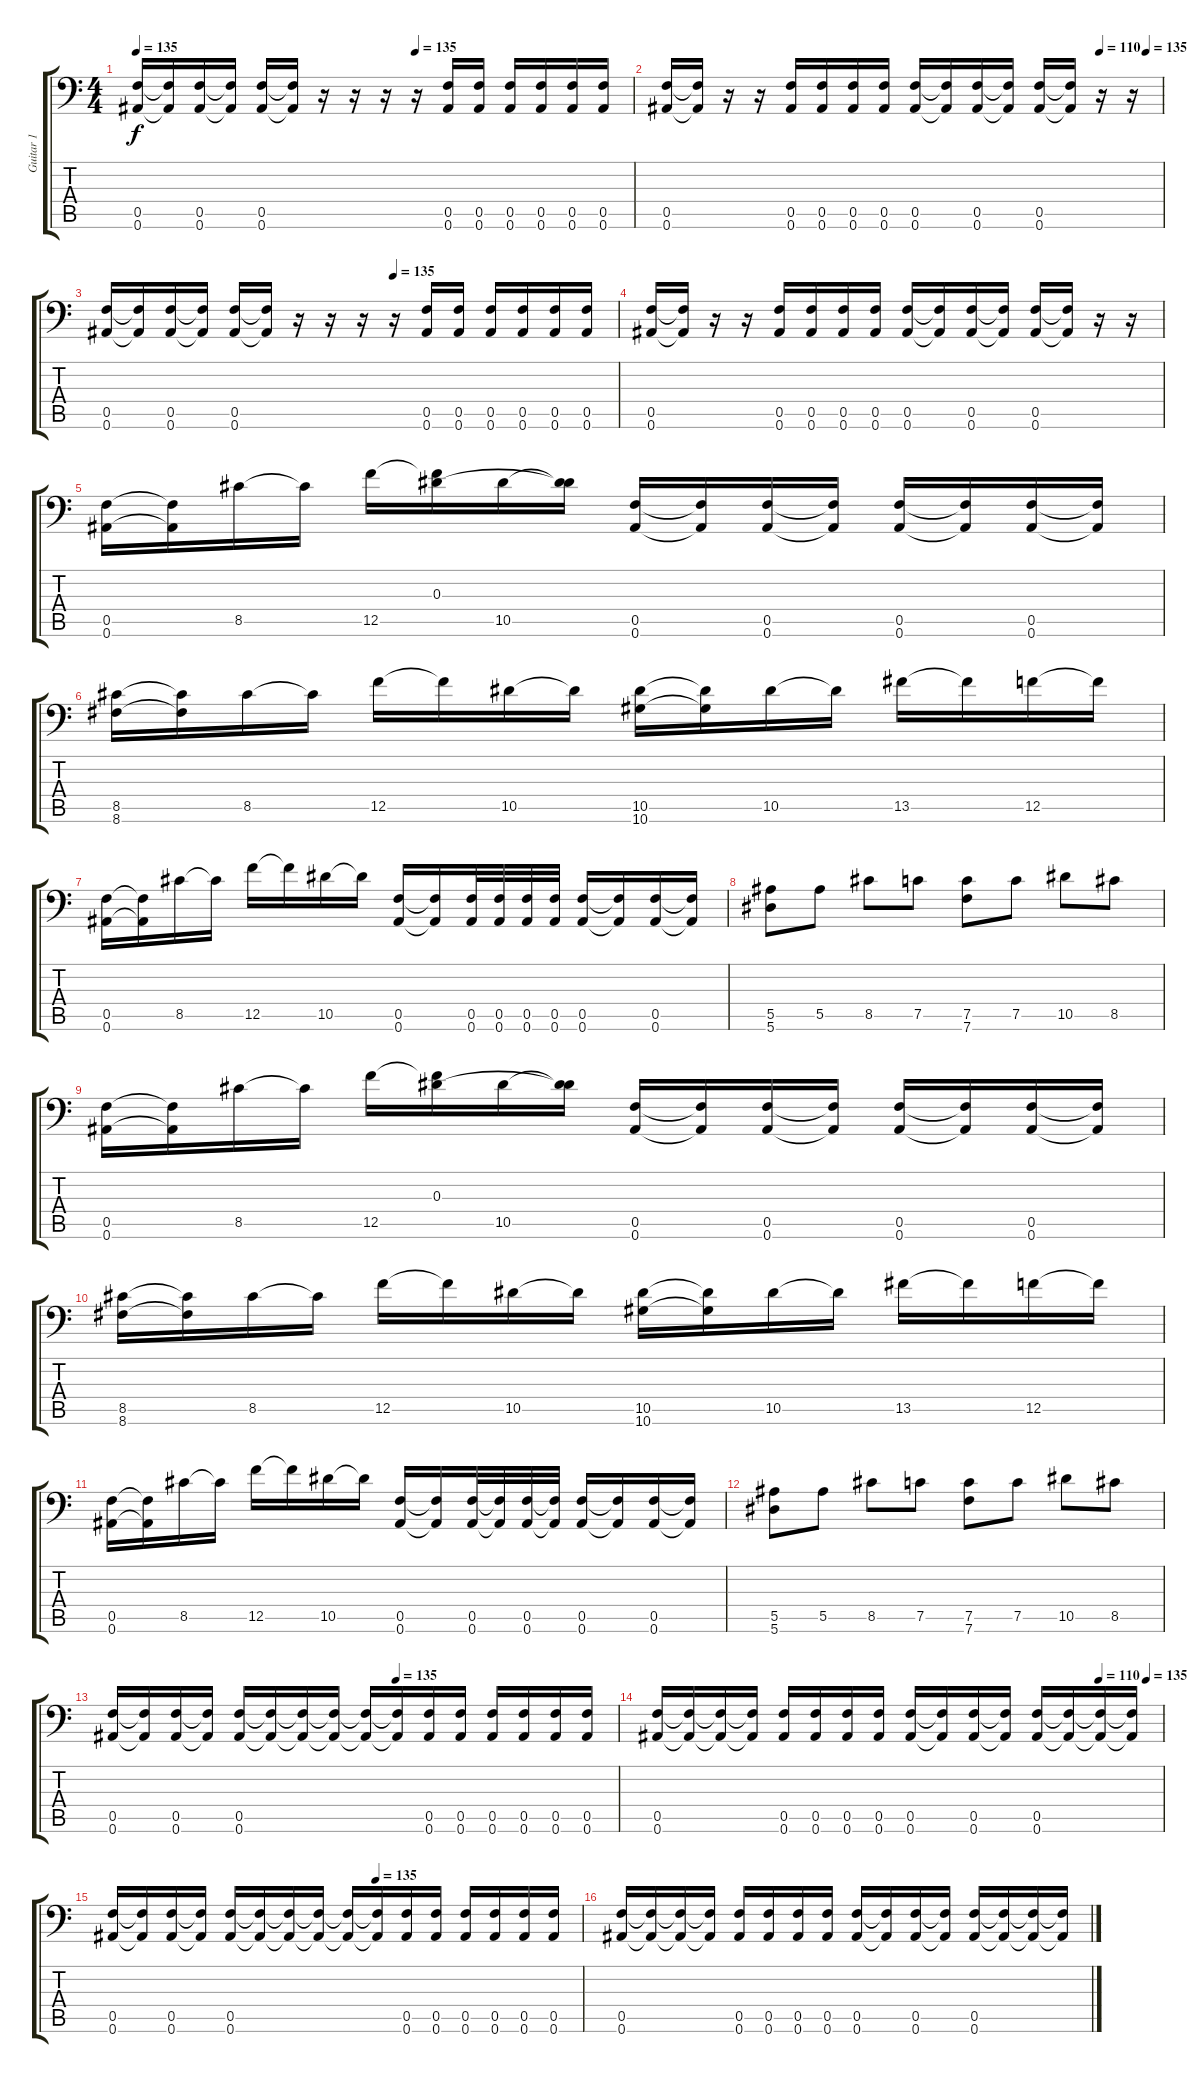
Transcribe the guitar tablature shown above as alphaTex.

\track ("Guitar 1" "Guitar 1") {instrument distortionguitar}
\staff {score tabs}
\tuning (C4 G3 Eb3 Bb2 F2 Bb1) {hide}
\ts (4 4)
\tempo 135
\tempo (135 0.5625)
\clef f4
\ks c
(0.5 0.6).16{dy f} (0.5{t} 0.6{t}).16 (0.5 0.6).16 (0.5{t} 0.6{t}).16 (0.5 0.6).16 (0.5{t} 0.6{t}).16 r.16 r.16 r.16 r.16 (0.5 0.6).16 (0.5 0.6).16 (0.5 0.6).16 (0.5 0.6).16 (0.5 0.6).16 (0.5 0.6).16 |
\tempo (110 0.875)
\tempo (135 0.96875)
(0.5 0.6).16 (0.5{t} 0.6{t}).16 r.16 r.16 (0.5 0.6).16 (0.5 0.6).16 (0.5 0.6).16 (0.5 0.6).16 (0.5 0.6).16 (0.5{t} 0.6{t}).16 (0.5 0.6).16 (0.5{t} 0.6{t}).16 (0.5 0.6).16 (0.5{t} 0.6{t}).16 r.16 r.16 |
\tempo (135 0.5625)
(0.5 0.6).16 (0.5{t} 0.6{t}).16 (0.5 0.6).16 (0.5{t} 0.6{t}).16 (0.5 0.6).16 (0.5{t} 0.6{t}).16 r.16 r.16 r.16 r.16 (0.5 0.6).16 (0.5 0.6).16 (0.5 0.6).16 (0.5 0.6).16 (0.5 0.6).16 (0.5 0.6).16 |
(0.5 0.6).16 (0.5{t} 0.6{t}).16 r.16 r.16 (0.5 0.6).16 (0.5 0.6).16 (0.5 0.6).16 (0.5 0.6).16 (0.5 0.6).16 (0.5{t} 0.6{t}).16 (0.5 0.6).16 (0.5{t} 0.6{t}).16 (0.5 0.6).16 (0.5{t} 0.6{t}).16 r.16 r.16 |
(0.5 0.6).16 (0.5{t} 0.6{t}).16 8.5.16 8.5{t}.16 12.5.16 (0.3 12.5{t}).16 10.5.16 (0.3{t} 10.5{t}).16 (0.5 0.6).16 (0.5{t} 0.6{t}).16 (0.5 0.6).16 (0.5{t} 0.6{t}).16 (0.5 0.6).16 (0.5{t} 0.6{t}).16 (0.5 0.6).16 (0.5{t} 0.6{t}).16 |
(8.5 8.6).16 (8.5{t} 8.6{t}).16 8.5.16 8.5{t}.16 12.5.16 12.5{t}.16 10.5.16 10.5{t}.16 (10.5 10.6).16 (10.5{t} 10.6{t}).16 10.5.16 10.5{t}.16 13.5.16 13.5{t}.16 12.5.16 12.5{t}.16 |
(0.5 0.6).16 (0.5{t} 0.6{t}).16 8.5.16 8.5{t}.16 12.5.16 12.5{t}.16 10.5.16 10.5{t}.16 (0.5 0.6).16 (0.5{t} 0.6{t}).16 (0.5 0.6).32 (0.5 0.6).32 (0.5 0.6).32 (0.5 0.6).32 (0.5 0.6).16 (0.5{t} 0.6{t}).16 (0.5 0.6).16 (0.5{t} 0.6{t}).16 |
(5.5 5.6).8 5.5.8 8.5.8 7.5.8 (7.5 7.6).8 7.5.8 10.5.8 8.5.8 |
(0.5 0.6).16 (0.5{t} 0.6{t}).16 8.5.16 8.5{t}.16 12.5.16 (0.3 12.5{t}).16 10.5.16 (0.3{t} 10.5{t}).16 (0.5 0.6).16 (0.5{t} 0.6{t}).16 (0.5 0.6).16 (0.5{t} 0.6{t}).16 (0.5 0.6).16 (0.5{t} 0.6{t}).16 (0.5 0.6).16 (0.5{t} 0.6{t}).16 |
(8.5 8.6).16 (8.5{t} 8.6{t}).16 8.5.16 8.5{t}.16 12.5.16 12.5{t}.16 10.5.16 10.5{t}.16 (10.5 10.6).16 (10.5{t} 10.6{t}).16 10.5.16 10.5{t}.16 13.5.16 13.5{t}.16 12.5.16 12.5{t}.16 |
(0.5 0.6).16 (0.5{t} 0.6{t}).16 8.5.16 8.5{t}.16 12.5.16 12.5{t}.16 10.5.16 10.5{t}.16 (0.5 0.6).16 (0.5{t} 0.6{t}).16 (0.5 0.6).32 (0.5{t} 0.6{t}).32 (0.5 0.6).32 (0.5{t} 0.6{t}).32 (0.5 0.6).16 (0.5{t} 0.6{t}).16 (0.5 0.6).16 (0.5{t} 0.6{t}).16 |
(5.5 5.6).8 5.5.8 8.5.8 7.5.8 (7.5 7.6).8 7.5.8 10.5.8 8.5.8 |
\tempo (135 0.5625)
(0.5 0.6).16 (0.5{t} 0.6{t}).16 (0.5 0.6).16 (0.5{t} 0.6{t}).16 (0.5 0.6).16 (0.5{t} 0.6{t}).16 (0.5{t} 0.6{t}).16 (0.5{t} 0.6{t}).16 (0.5{t} 0.6{t}).16 (0.5{t} 0.6{t}).16 (0.5 0.6).16 (0.5 0.6).16 (0.5 0.6).16 (0.5 0.6).16 (0.5 0.6).16 (0.5 0.6).16 |
\tempo (110 0.875)
\tempo (135 0.96875)
(0.5 0.6).16 (0.5{t} 0.6{t}).16 (0.5{t} 0.6{t}).16 (0.5{t} 0.6{t}).16 (0.5 0.6).16 (0.5 0.6).16 (0.5 0.6).16 (0.5 0.6).16 (0.5 0.6).16 (0.5{t} 0.6{t}).16 (0.5 0.6).16 (0.5{t} 0.6{t}).16 (0.5 0.6).16 (0.5{t} 0.6{t}).16 (0.5{t} 0.6{t}).16 (0.5{t} 0.6{t}).16 |
\tempo (135 0.5625)
(0.5 0.6).16 (0.5{t} 0.6{t}).16 (0.5 0.6).16 (0.5{t} 0.6{t}).16 (0.5 0.6).16 (0.5{t} 0.6{t}).16 (0.5{t} 0.6{t}).16 (0.5{t} 0.6{t}).16 (0.5{t} 0.6{t}).16 (0.5{t} 0.6{t}).16 (0.5 0.6).16 (0.5 0.6).16 (0.5 0.6).16 (0.5 0.6).16 (0.5 0.6).16 (0.5 0.6).16 |
(0.5 0.6).16 (0.5{t} 0.6{t}).16 (0.5{t} 0.6{t}).16 (0.5{t} 0.6{t}).16 (0.5 0.6).16 (0.5 0.6).16 (0.5 0.6).16 (0.5 0.6).16 (0.5 0.6).16 (0.5{t} 0.6{t}).16 (0.5 0.6).16 (0.5{t} 0.6{t}).16 (0.5 0.6).16 (0.5{t} 0.6{t}).16 (0.5{t} 0.6{t}).16 (0.5{t} 0.6{t}).16
